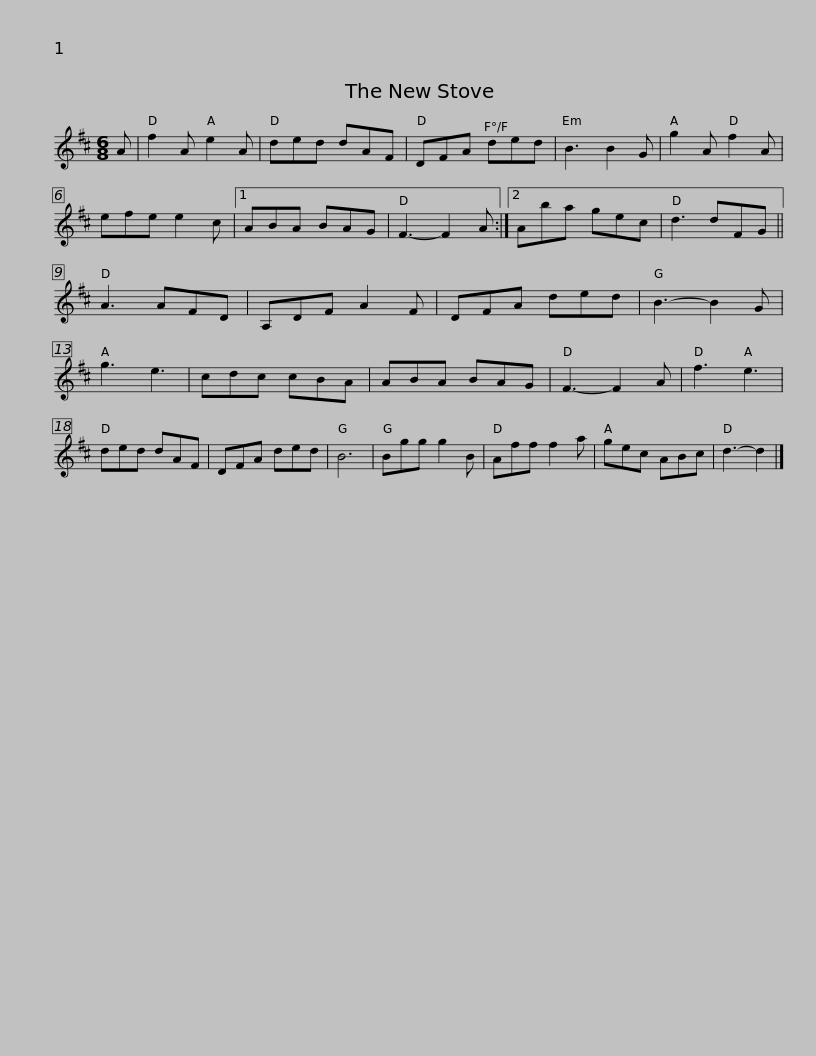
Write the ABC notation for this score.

X:1
L:1/8
M:6/8
I:linebreak $
K:D
V:1 treble
V:1
 A | f2 A e2 A | ded dAF | DFA ded | B3 B2 G | %5
 g2 A f2 A | efe e2 c |1 ABA BAG |$ F3- F2 A :|2 Aba gec | %10
 d3 dFG || A3 AFD | A,DF A2 F | DFA ded | B3- B2 G | %15
 g3 e3 |$ cdc cBA | ABA BAG | F3- F2 A | f3 e3 | %20
 ded dAF | DFA ded | B6 | Bgg g2 B | Aff f2 a |$ %25
 gec ABc | d3- d2 |] %27
